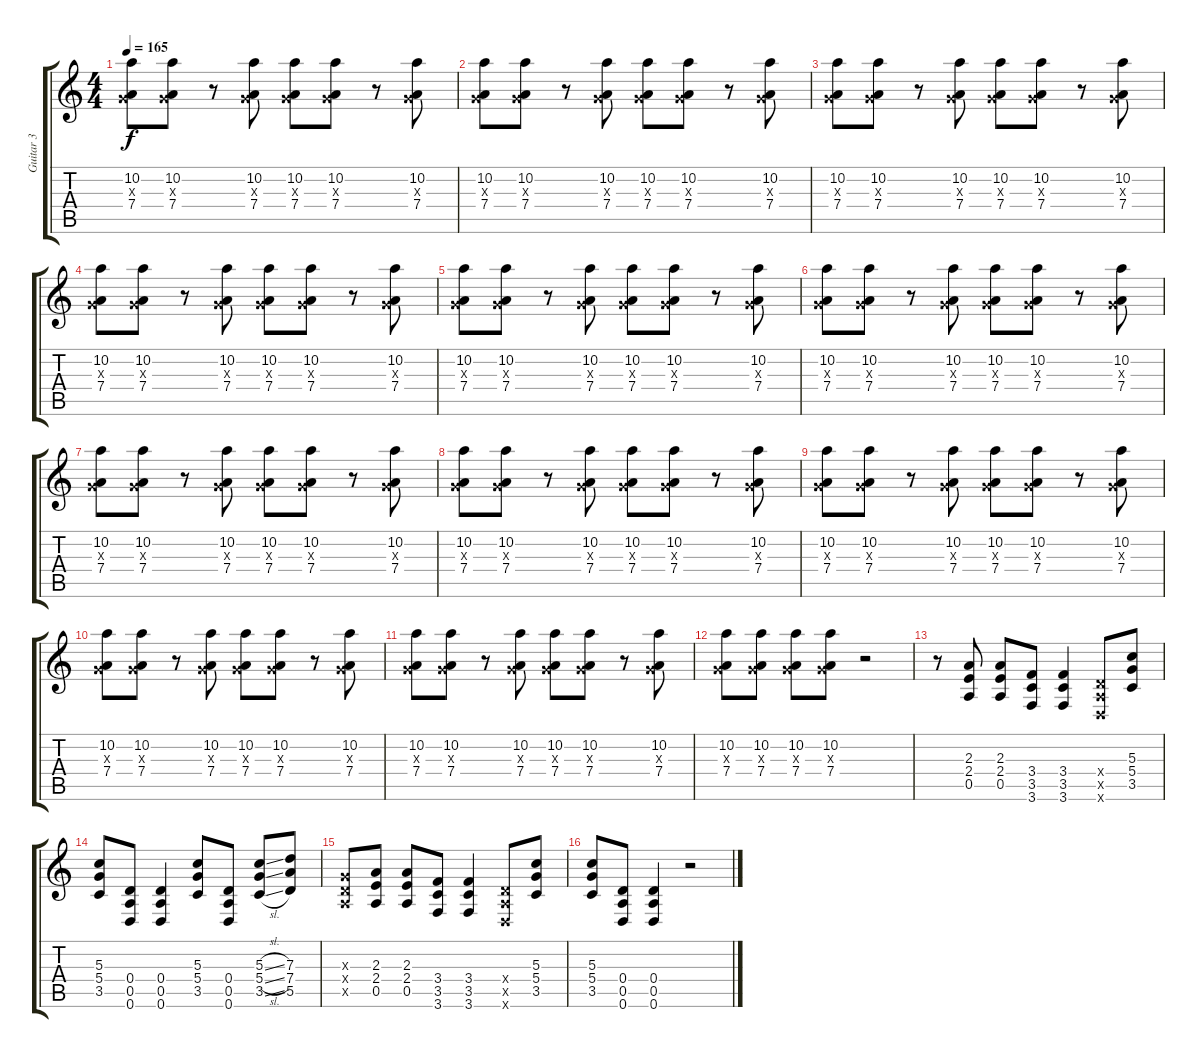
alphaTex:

\track ("Guitar 3" "Guitar 3") {instrument distortionguitar}
\staff {score tabs}
\tuning (E4 B3 G3 D3 A2 D2) {hide}
\ts (4 4)
\tempo 165
\clef g2
\ks c
(10.2 0.3{x} 7.4).8{dy f} (10.2 0.3{x} 7.4).8 r.8 (10.2 0.3{x} 7.4).8 (10.2 0.3{x} 7.4).8 (10.2 0.3{x} 7.4).8 r.8 (10.2 0.3{x} 7.4).8 |
(10.2 0.3{x} 7.4).8 (10.2 0.3{x} 7.4).8 r.8 (10.2 0.3{x} 7.4).8 (10.2 0.3{x} 7.4).8 (10.2 0.3{x} 7.4).8 r.8 (10.2 0.3{x} 7.4).8 |
(10.2 0.3{x} 7.4).8 (10.2 0.3{x} 7.4).8 r.8 (10.2 0.3{x} 7.4).8 (10.2 0.3{x} 7.4).8 (10.2 0.3{x} 7.4).8 r.8 (10.2 0.3{x} 7.4).8 |
(10.2 0.3{x} 7.4).8 (10.2 0.3{x} 7.4).8 r.8 (10.2 0.3{x} 7.4).8 (10.2 0.3{x} 7.4).8 (10.2 0.3{x} 7.4).8 r.8 (10.2 0.3{x} 7.4).8 |
(10.2 0.3{x} 7.4).8 (10.2 0.3{x} 7.4).8 r.8 (10.2 0.3{x} 7.4).8 (10.2 0.3{x} 7.4).8 (10.2 0.3{x} 7.4).8 r.8 (10.2 0.3{x} 7.4).8 |
(10.2 0.3{x} 7.4).8 (10.2 0.3{x} 7.4).8 r.8 (10.2 0.3{x} 7.4).8 (10.2 0.3{x} 7.4).8 (10.2 0.3{x} 7.4).8 r.8 (10.2 0.3{x} 7.4).8 |
(10.2 0.3{x} 7.4).8 (10.2 0.3{x} 7.4).8 r.8 (10.2 0.3{x} 7.4).8 (10.2 0.3{x} 7.4).8 (10.2 0.3{x} 7.4).8 r.8 (10.2 0.3{x} 7.4).8 |
(10.2 0.3{x} 7.4).8 (10.2 0.3{x} 7.4).8 r.8 (10.2 0.3{x} 7.4).8 (10.2 0.3{x} 7.4).8 (10.2 0.3{x} 7.4).8 r.8 (10.2 0.3{x} 7.4).8 |
(10.2 0.3{x} 7.4).8 (10.2 0.3{x} 7.4).8 r.8 (10.2 0.3{x} 7.4).8 (10.2 0.3{x} 7.4).8 (10.2 0.3{x} 7.4).8 r.8 (10.2 0.3{x} 7.4).8 |
(10.2 0.3{x} 7.4).8 (10.2 0.3{x} 7.4).8 r.8 (10.2 0.3{x} 7.4).8 (10.2 0.3{x} 7.4).8 (10.2 0.3{x} 7.4).8 r.8 (10.2 0.3{x} 7.4).8 |
(10.2 0.3{x} 7.4).8 (10.2 0.3{x} 7.4).8 r.8 (10.2 0.3{x} 7.4).8 (10.2 0.3{x} 7.4).8 (10.2 0.3{x} 7.4).8 r.8 (10.2 0.3{x} 7.4).8 |
(10.2 0.3{x} 7.4).8 (10.2 0.3{x} 7.4).8 (10.2 0.3{x} 7.4).8 (10.2 0.3{x} 7.4).8 r.2 |
r.8 (2.3 2.4 0.5).8 (2.3 2.4 0.5).8 (3.4 3.5 3.6).8 (3.4 3.5 3.6).4 (0.4{x} 0.5{x} 0.6{x}).8 (5.3 5.4 3.5).8 |
(5.3 5.4 3.5).8 (0.4 0.5 0.6).8 (0.4 0.5 0.6).4 (5.3 5.4 3.5).8 (0.4 0.5 0.6).8 (5.3{sl} 5.4{sl} 3.5{sl}).8 (7.3 7.4 5.5).8 |
(0.3{x} 0.4{x} 0.5{x}).8 (2.3 2.4 0.5).8 (2.3 2.4 0.5).8 (3.4 3.5 3.6).8 (3.4 3.5 3.6).4 (0.4{x} 0.5{x} 0.6{x}).8 (5.3 5.4 3.5).8 |
(5.3 5.4 3.5).8 (0.4 0.5 0.6).8 (0.4 0.5 0.6).4 r.2
